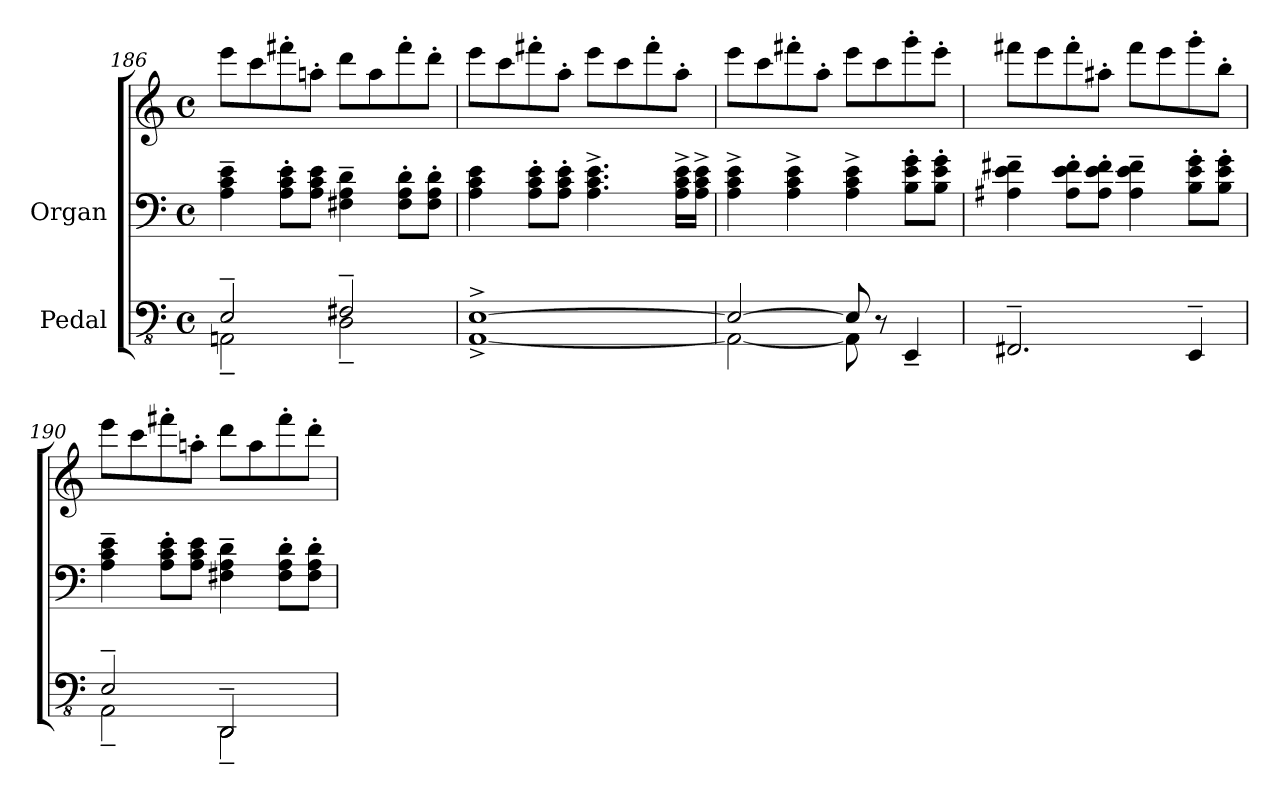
**kern	**kern	**kern
*part2	*part1	*part1
*staff3	*staff2	*staff1
*I"Pedal	*I"Organ	*
!!LO:LB:g=z
*clefFv4	*clefF4	*clefG2
*k[]	*k[]	*k[]
*M4/4	*M4/4	*M4/4
*met(c)	*met(c)	*met(c)
=186	=186	=186
*^	*	*
2EE~/	2AAAn~\	4A\~ 4c\~ 4e\~	8eee\L
.	.	.	8ccc\
.	.	8A\' 8c\' 8e\'L	8fff#X'\
.	.	8A\ 8c\ 8e\J	8aan'\J
2FF#X~/	2DD~\	4F#X\~ 4A\~ 4d\~	8ddd\L
.	.	.	8aa\
.	.	8F#\' 8A\' 8d\'L	8fff#'\
.	.	8F#\' 8A\' 8d\'J	8ddd'\J
=187	=187	=187	=187
[1EE^	[1AAA^	4A\ 4c\ 4e\	8eee\L
.	.	.	8ccc\
.	.	8A\' 8c\' 8e\'L	8fff#X'\
.	.	8A\' 8c\' 8e\'J	8aa'\J
.	.	4.A\^ 4.c\^ 4.e\^	8eee\L
.	.	.	8ccc\
.	.	.	8fff#'\
.	.	16A\^ 16c\^ 16e\^LL	8aa'\J
.	.	16A\^ 16c\^ 16e\^JJ	.
=188	=188	=188	=188
2EE/_	2AAA\_	4A\^ 4c\^ 4e\^	8eee\L
.	.	.	8ccc\
.	.	4A\^ 4c\^ 4e\^	8fff#X'\
.	.	.	8aa'\J
8EE/]	8AAA\]	4A\^ 4c\^ 4e\^	8eee\L
8r	8ryy	.	8ccc\
4EEE~/	4ryy	8B\' 8e\' 8g\'L	8ggg'\
.	.	8B\' 8e\' 8g\'J	8eee'\J
=189	=189	=189	=189
2.FFF#X~/	1ryy	4A#X\~ 4e\~ 4f#X\~	8fff#X\L
.	.	.	8eee\
.	.	8A#\' 8e\' 8f#\'L	8fff#'\
.	.	8A#\' 8e\' 8f#\'J	8aa#X'\J
.	.	4A#\~ 4e\~ 4f#\~	8fff#\L
.	.	.	8eee\
4EEE~/	.	8B\' 8e\' 8g\'L	8ggg'\
.	.	8B\' 8e\' 8g\'J	8bb'\J
!!LO:LB:g=z
=190	=190	=190	=190
2EE~/	2AAA~\	4A\~ 4c\~ 4e\~	8eee\L
.	.	.	8ccc\
.	.	8A\' 8c\' 8e\'L	8fff#X'\
.	.	8A\ 8c\ 8e\J	8aan'\J
2DDD~/	2DDD~\	4F#X\~ 4A\~ 4d\~	8ddd\L
.	.	.	8aa\
.	.	8F#\' 8A\' 8d\'L	8fff#'\
.	.	8F#\' 8A\' 8d\'J	8ddd'\J
*v	*v	*	*
=	=	=
*-	*-	*-
